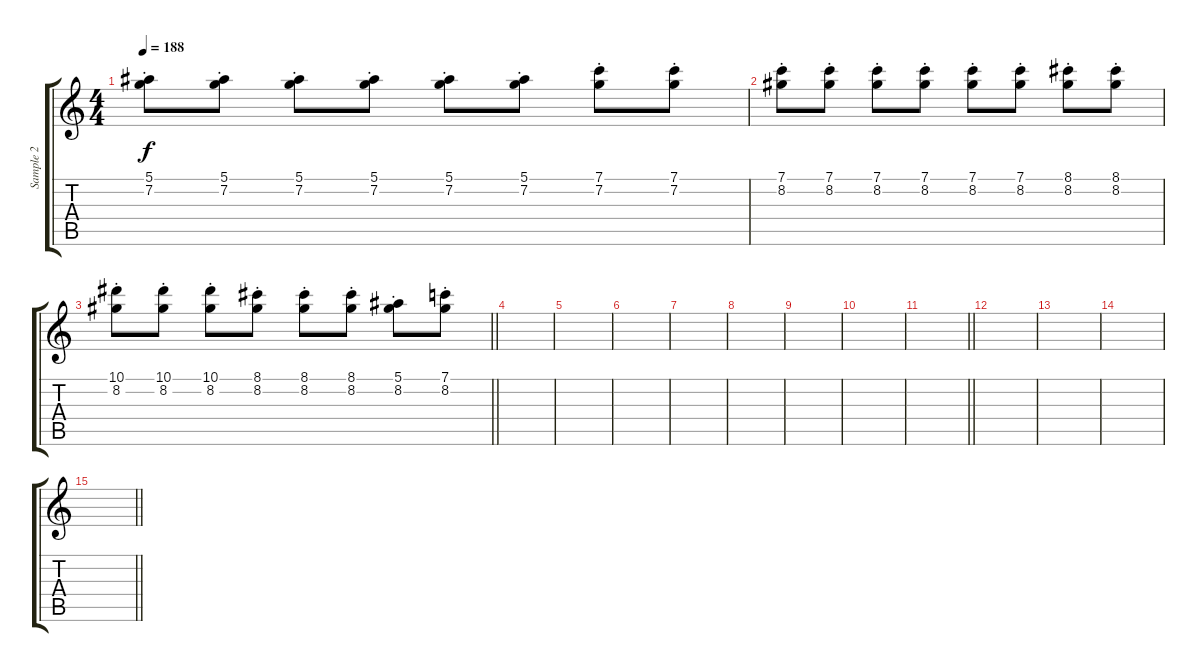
\track ("Sample 2" "Sample 2") {instrument synthbass1}
\staff {score tabs}
\tuning (F4 C4 Ab3 Eb3 Bb2 F2) {hide}
\ts (4 4)
\tempo 188
\clef g2
\ks c
(5.1 7.2{st}).8{dy f} (5.1 7.2{st}).8 (5.1 7.2{st}).8 (5.1 7.2{st}).8 (5.1 7.2{st}).8 (5.1 7.2{st}).8 (7.1 7.2{st}).8 (7.1 7.2{st}).8 |
(7.1 8.2{st}).8 (7.1 8.2{st}).8 (7.1 8.2{st}).8 (7.1 8.2{st}).8 (7.1 8.2{st}).8 (7.1 8.2{st}).8 (8.1 8.2{st}).8 (8.1 8.2{st}).8 |
\barLineRight lightlight
(10.1 8.2{st}).8 (10.1 8.2{st}).8 (10.1 8.2{st}).8 (8.1 8.2{st}).8 (8.1 8.2{st}).8 (8.1 8.2{st}).8 (5.1 8.2{st}).8 (7.1 8.2{st}).8 |
\section ("" " ")
|
|
|
|
|
|
|
\barLineRight lightlight
|
\section ("" " ")
|
|
|
\barLineRight lightlight
